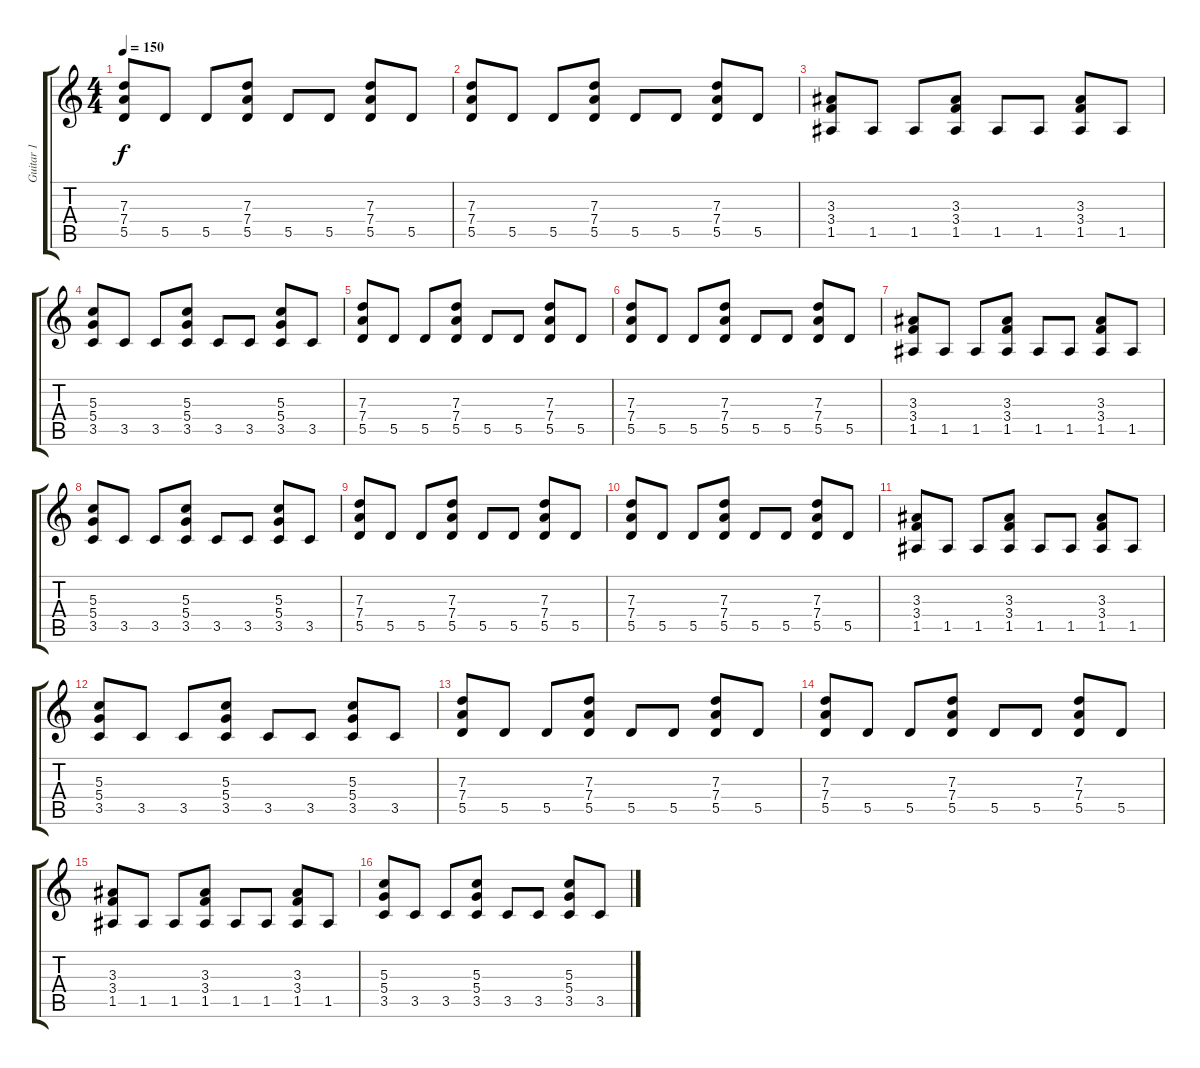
\track ("Guitar 1" "Guitar 1") {instrument overdrivenguitar}
\staff {score tabs}
\tuning (E4 B3 G3 D3 A2 E2) {hide}
\ts (4 4)
\tempo 150
\clef g2
\ks c
(7.3 7.4 5.5).8{dy f} 5.5.8 5.5.8 (7.3 7.4 5.5).8 5.5.8 5.5.8 (7.3 7.4 5.5).8 5.5.8 |
(7.3 7.4 5.5).8 5.5.8 5.5.8 (7.3 7.4 5.5).8 5.5.8 5.5.8 (7.3 7.4 5.5).8 5.5.8 |
(3.3 3.4 1.5).8 1.5.8 1.5.8 (3.3 3.4 1.5).8 1.5.8 1.5.8 (3.3 3.4 1.5).8 1.5.8 |
(5.3 5.4 3.5).8 3.5.8 3.5.8 (5.3 5.4 3.5).8 3.5.8 3.5.8 (5.3 5.4 3.5).8 3.5.8 |
(7.3 7.4 5.5).8 5.5.8 5.5.8 (7.3 7.4 5.5).8 5.5.8 5.5.8 (7.3 7.4 5.5).8 5.5.8 |
(7.3 7.4 5.5).8 5.5.8 5.5.8 (7.3 7.4 5.5).8 5.5.8 5.5.8 (7.3 7.4 5.5).8 5.5.8 |
(3.3 3.4 1.5).8 1.5.8 1.5.8 (3.3 3.4 1.5).8 1.5.8 1.5.8 (3.3 3.4 1.5).8 1.5.8 |
(5.3 5.4 3.5).8 3.5.8 3.5.8 (5.3 5.4 3.5).8 3.5.8 3.5.8 (5.3 5.4 3.5).8 3.5.8 |
(7.3 7.4 5.5).8 5.5.8 5.5.8 (7.3 7.4 5.5).8 5.5.8 5.5.8 (7.3 7.4 5.5).8 5.5.8 |
(7.3 7.4 5.5).8 5.5.8 5.5.8 (7.3 7.4 5.5).8 5.5.8 5.5.8 (7.3 7.4 5.5).8 5.5.8 |
(3.3 3.4 1.5).8 1.5.8 1.5.8 (3.3 3.4 1.5).8 1.5.8 1.5.8 (3.3 3.4 1.5).8 1.5.8 |
(5.3 5.4 3.5).8 3.5.8 3.5.8 (5.3 5.4 3.5).8 3.5.8 3.5.8 (5.3 5.4 3.5).8 3.5.8 |
(7.3 7.4 5.5).8 5.5.8 5.5.8 (7.3 7.4 5.5).8 5.5.8 5.5.8 (7.3 7.4 5.5).8 5.5.8 |
(7.3 7.4 5.5).8 5.5.8 5.5.8 (7.3 7.4 5.5).8 5.5.8 5.5.8 (7.3 7.4 5.5).8 5.5.8 |
(3.3 3.4 1.5).8 1.5.8 1.5.8 (3.3 3.4 1.5).8 1.5.8 1.5.8 (3.3 3.4 1.5).8 1.5.8 |
(5.3 5.4 3.5).8 3.5.8 3.5.8 (5.3 5.4 3.5).8 3.5.8 3.5.8 (5.3 5.4 3.5).8 3.5.8
